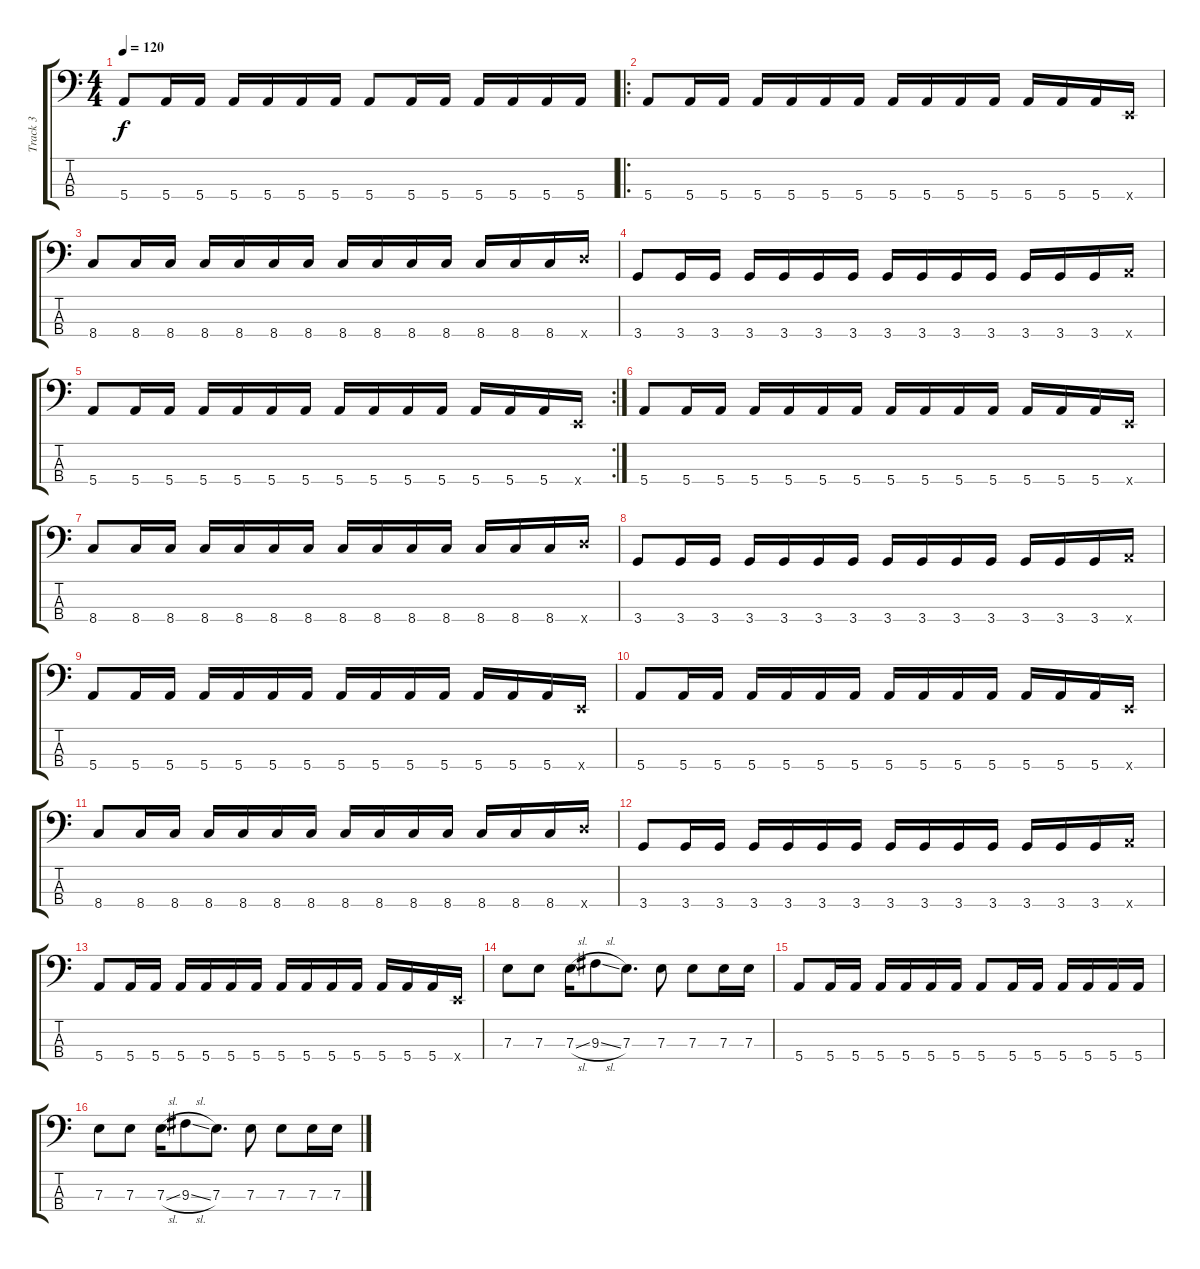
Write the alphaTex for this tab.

\track ("Track 3" "Track 3") {instrument electricbasspick}
\staff {score tabs}
\tuning (G2 D2 A1 E1) {hide}
\ts (4 4)
\tempo 120
\clef f4
\ks c
5.4.8{dy f} 5.4.16 5.4.16 5.4.16 5.4.16 5.4.16 5.4.16 5.4.8 5.4.16 5.4.16 5.4.16 5.4.16 5.4.16 5.4.16 |
\ro
5.4.8 5.4.16 5.4.16 5.4.16 5.4.16 5.4.16 5.4.16 5.4.16 5.4.16 5.4.16 5.4.16 5.4.16 5.4.16 5.4.16 0.4{x}.16 |
8.4.8 8.4.16 8.4.16 8.4.16 8.4.16 8.4.16 8.4.16 8.4.16 8.4.16 8.4.16 8.4.16 8.4.16 8.4.16 8.4.16 10.4{x}.16 |
3.4.8 3.4.16 3.4.16 3.4.16 3.4.16 3.4.16 3.4.16 3.4.16 3.4.16 3.4.16 3.4.16 3.4.16 3.4.16 3.4.16 5.4{x}.16 |
\rc 2
5.4.8 5.4.16 5.4.16 5.4.16 5.4.16 5.4.16 5.4.16 5.4.16 5.4.16 5.4.16 5.4.16 5.4.16 5.4.16 5.4.16 0.4{x}.16 |
5.4.8 5.4.16 5.4.16 5.4.16 5.4.16 5.4.16 5.4.16 5.4.16 5.4.16 5.4.16 5.4.16 5.4.16 5.4.16 5.4.16 0.4{x}.16 |
8.4.8 8.4.16 8.4.16 8.4.16 8.4.16 8.4.16 8.4.16 8.4.16 8.4.16 8.4.16 8.4.16 8.4.16 8.4.16 8.4.16 10.4{x}.16 |
3.4.8 3.4.16 3.4.16 3.4.16 3.4.16 3.4.16 3.4.16 3.4.16 3.4.16 3.4.16 3.4.16 3.4.16 3.4.16 3.4.16 5.4{x}.16 |
5.4.8 5.4.16 5.4.16 5.4.16 5.4.16 5.4.16 5.4.16 5.4.16 5.4.16 5.4.16 5.4.16 5.4.16 5.4.16 5.4.16 0.4{x}.16 |
5.4.8 5.4.16 5.4.16 5.4.16 5.4.16 5.4.16 5.4.16 5.4.16 5.4.16 5.4.16 5.4.16 5.4.16 5.4.16 5.4.16 0.4{x}.16 |
8.4.8 8.4.16 8.4.16 8.4.16 8.4.16 8.4.16 8.4.16 8.4.16 8.4.16 8.4.16 8.4.16 8.4.16 8.4.16 8.4.16 10.4{x}.16 |
3.4.8 3.4.16 3.4.16 3.4.16 3.4.16 3.4.16 3.4.16 3.4.16 3.4.16 3.4.16 3.4.16 3.4.16 3.4.16 3.4.16 5.4{x}.16 |
5.4.8 5.4.16 5.4.16 5.4.16 5.4.16 5.4.16 5.4.16 5.4.16 5.4.16 5.4.16 5.4.16 5.4.16 5.4.16 5.4.16 0.4{x}.16 |
7.3.8 7.3.8 7.3{sl}.16 9.3{sl}.8 7.3.8{d} 7.3.8 7.3.8 7.3.16 7.3.16 |
5.4.8 5.4.16 5.4.16 5.4.16 5.4.16 5.4.16 5.4.16 5.4.8 5.4.16 5.4.16 5.4.16 5.4.16 5.4.16 5.4.16 |
7.3.8 7.3.8 7.3{sl}.16 9.3{sl}.8 7.3.8{d} 7.3.8 7.3.8 7.3.16 7.3.16
